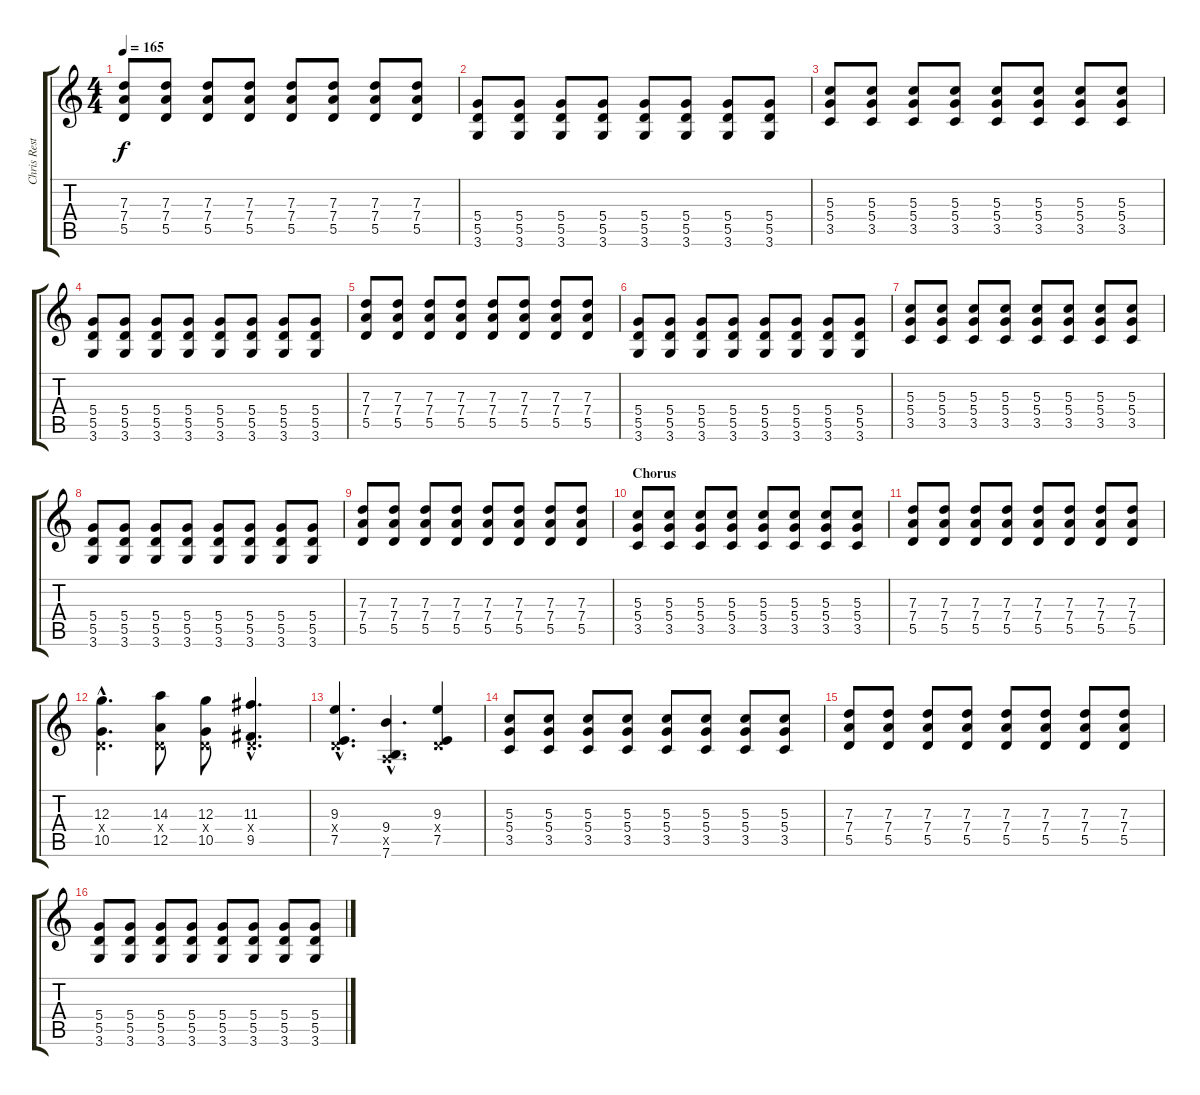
\track ("Chris Rest" "Chris Rest") {instrument distortionguitar}
\staff {score tabs}
\tuning (E4 B3 G3 D3 A2 E2) {hide}
\ts (4 4)
\tempo 165
\clef g2
\ks c
(7.3 7.4 5.5).8{dy f} (7.3 7.4 5.5).8 (7.3 7.4 5.5).8 (7.3 7.4 5.5).8 (7.3 7.4 5.5).8 (7.3 7.4 5.5).8 (7.3 7.4 5.5).8 (7.3 7.4 5.5).8 |
(5.4 5.5 3.6).8 (5.4 5.5 3.6).8 (5.4 5.5 3.6).8 (5.4 5.5 3.6).8 (5.4 5.5 3.6).8 (5.4 5.5 3.6).8 (5.4 5.5 3.6).8 (5.4 5.5 3.6).8 |
(5.3 5.4 3.5).8 (5.3 5.4 3.5).8 (5.3 5.4 3.5).8 (5.3 5.4 3.5).8 (5.3 5.4 3.5).8 (5.3 5.4 3.5).8 (5.3 5.4 3.5).8 (5.3 5.4 3.5).8 |
(5.4 5.5 3.6).8 (5.4 5.5 3.6).8 (5.4 5.5 3.6).8 (5.4 5.5 3.6).8 (5.4 5.5 3.6).8 (5.4 5.5 3.6).8 (5.4 5.5 3.6).8 (5.4 5.5 3.6).8 |
(7.3 7.4 5.5).8 (7.3 7.4 5.5).8 (7.3 7.4 5.5).8 (7.3 7.4 5.5).8 (7.3 7.4 5.5).8 (7.3 7.4 5.5).8 (7.3 7.4 5.5).8 (7.3 7.4 5.5).8 |
(5.4 5.5 3.6).8 (5.4 5.5 3.6).8 (5.4 5.5 3.6).8 (5.4 5.5 3.6).8 (5.4 5.5 3.6).8 (5.4 5.5 3.6).8 (5.4 5.5 3.6).8 (5.4 5.5 3.6).8 |
(5.3 5.4 3.5).8 (5.3 5.4 3.5).8 (5.3 5.4 3.5).8 (5.3 5.4 3.5).8 (5.3 5.4 3.5).8 (5.3 5.4 3.5).8 (5.3 5.4 3.5).8 (5.3 5.4 3.5).8 |
(5.4 5.5 3.6).8 (5.4 5.5 3.6).8 (5.4 5.5 3.6).8 (5.4 5.5 3.6).8 (5.4 5.5 3.6).8 (5.4 5.5 3.6).8 (5.4 5.5 3.6).8 (5.4 5.5 3.6).8 |
(7.3 7.4 5.5).8 (7.3 7.4 5.5).8 (7.3 7.4 5.5).8 (7.3 7.4 5.5).8 (7.3 7.4 5.5).8 (7.3 7.4 5.5).8 (7.3 7.4 5.5).8 (7.3 7.4 5.5).8 |
\section ("" "Chorus")
(5.3 5.4 3.5).8 (5.3 5.4 3.5).8 (5.3 5.4 3.5).8 (5.3 5.4 3.5).8 (5.3 5.4 3.5).8 (5.3 5.4 3.5).8 (5.3 5.4 3.5).8 (5.3 5.4 3.5).8 |
(7.3 7.4 5.5).8 (7.3 7.4 5.5).8 (7.3 7.4 5.5).8 (7.3 7.4 5.5).8 (7.3 7.4 5.5).8 (7.3 7.4 5.5).8 (7.3 7.4 5.5).8 (7.3 7.4 5.5).8 |
(12.3{hac} 0.4{hac x} 10.5{hac}).4{d} (14.3 0.4{x} 12.5).8 (12.3 0.4{x} 10.5).8 (11.3{hac} 0.4{hac x} 9.5{hac}).4{d} |
(9.3{hac} 0.4{hac x} 7.5{hac}).4{d} (9.4{hac} 0.5{hac x} 7.6{hac}).4{d} (9.3 0.4{x} 7.5).4 |
(5.3 5.4 3.5).8 (5.3 5.4 3.5).8 (5.3 5.4 3.5).8 (5.3 5.4 3.5).8 (5.3 5.4 3.5).8 (5.3 5.4 3.5).8 (5.3 5.4 3.5).8 (5.3 5.4 3.5).8 |
(7.3 7.4 5.5).8 (7.3 7.4 5.5).8 (7.3 7.4 5.5).8 (7.3 7.4 5.5).8 (7.3 7.4 5.5).8 (7.3 7.4 5.5).8 (7.3 7.4 5.5).8 (7.3 7.4 5.5).8 |
(5.4 5.5 3.6).8 (5.4 5.5 3.6).8 (5.4 5.5 3.6).8 (5.4 5.5 3.6).8 (5.4 5.5 3.6).8 (5.4 5.5 3.6).8 (5.4 5.5 3.6).8 (5.4 5.5 3.6).8
